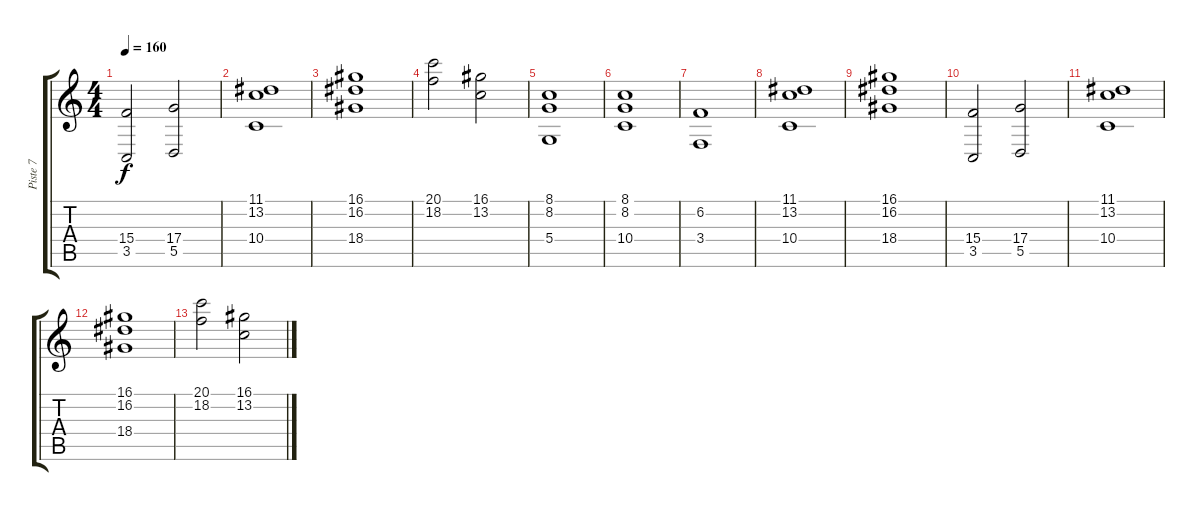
\track ("Piste 7" "Piste 7") {instrument tremolostrings}
\staff {score tabs}
\tuning (E4 B3 G3 D3 A2 E2) {hide}
\ts (4 4)
\tempo 160
\clef g2
\ks c
(15.4 3.5).2{dy f} (17.4 5.5).2 |
(11.1 13.2 10.4).1 |
(16.1 16.2 18.4).1 |
(20.1 18.2).2 (16.1 13.2).2 |
(8.1 8.2 5.4).1 |
(8.1 8.2 10.4).1 |
(6.2 3.4).1 |
(11.1 13.2 10.4).1 |
(16.1 16.2 18.4).1 |
(15.4 3.5).2 (17.4 5.5).2 |
(11.1 13.2 10.4).1 |
(16.1 16.2 18.4).1 |
(20.1 18.2).2 (16.1 13.2).2
